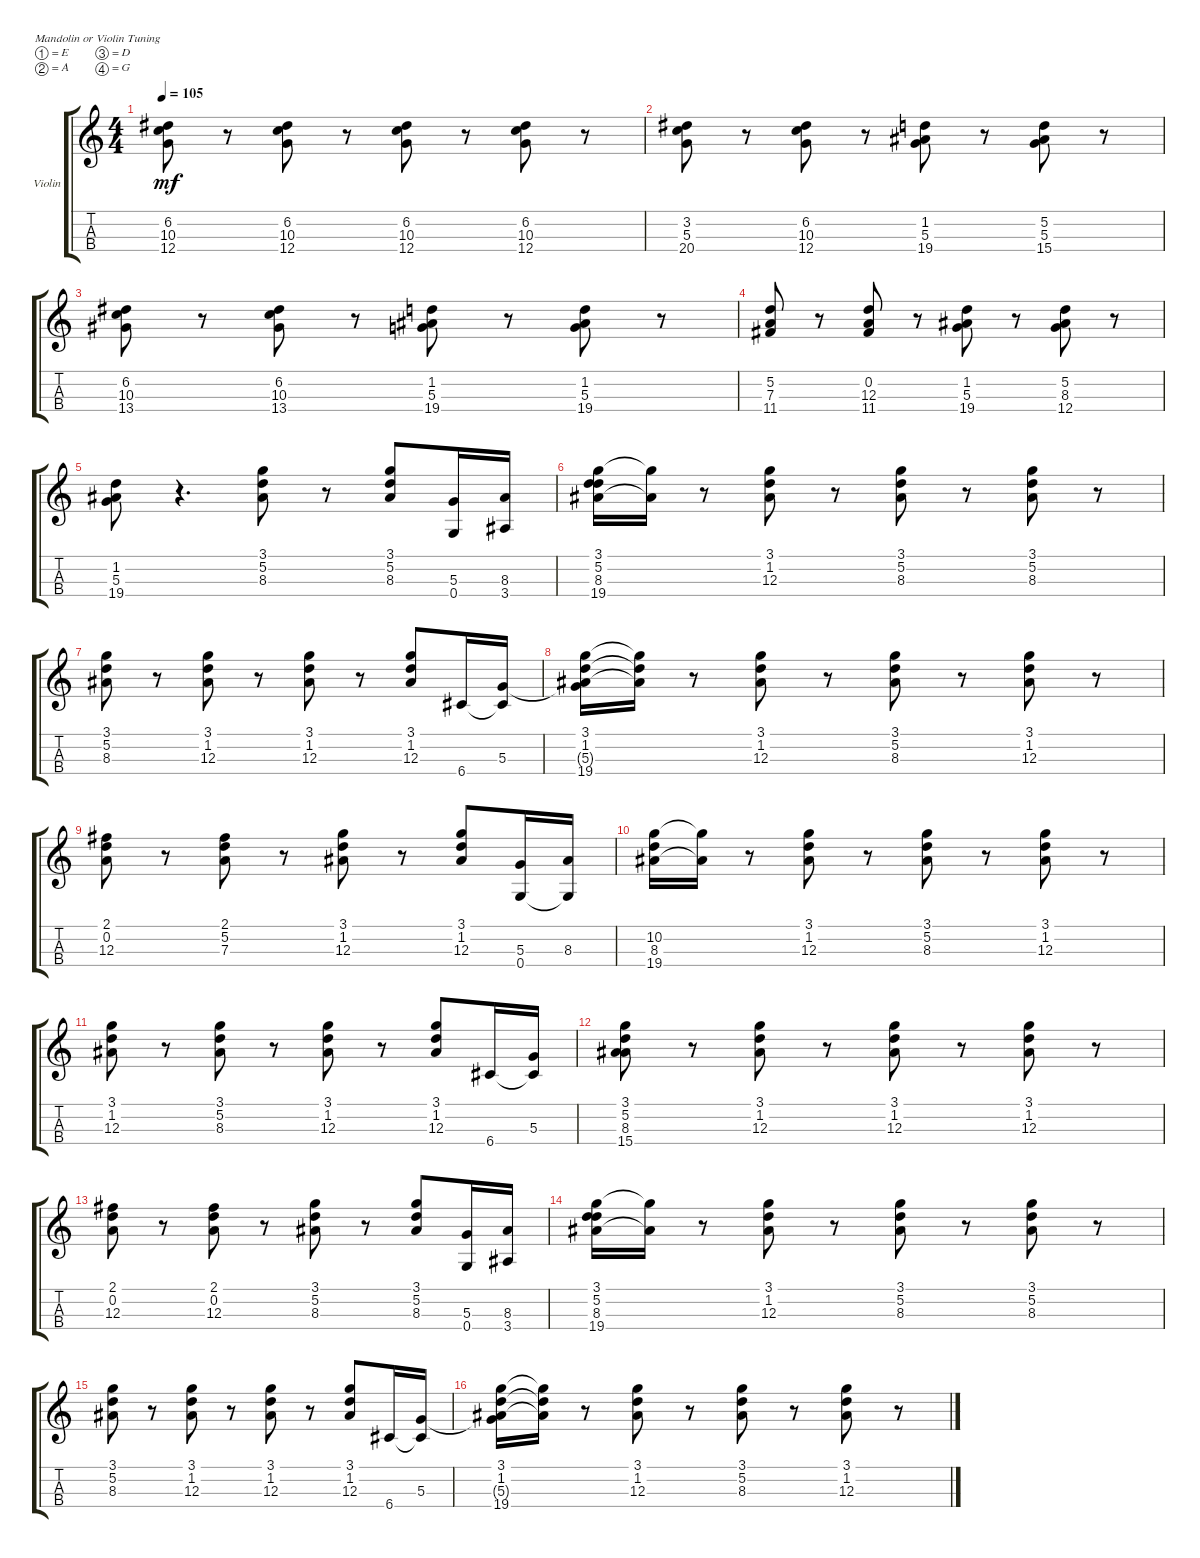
\defaultSystemsLayout 4
\bracketExtendMode groupsimilarinstruments
\firstSystemTrackNameOrientation horizontal
\otherSystemsTrackNameOrientation horizontal
\track ("Violin" "Violin") {instrument violin}
\staff {score tabs}
\tuning (E5 A4 D4 G3)
\ts (4 4)
\tempo 105
\clef g2
\scale
0.333333
\ks c
(6.2 10.3 12.4).8{dy mf} r.8 (6.2 10.3 12.4).8 r.8 (6.2 10.3 12.4).8 r.8 (6.2 10.3 12.4).8 r.8 |
\scale
0.333333 (3.2 5.3 20.4).8 r.8 (6.2 10.3 12.4).8 r.8 (1.2 5.3 19.4).8 r.8 (5.3 5.2 15.4).8 r.8 |
\scale
0.333333 (6.2 10.3 13.4).8 r.8 (6.2 10.3 13.4).8 r.8 (1.2 5.3 19.4).8 r.8 (1.2 5.3 19.4).8 r.8 |
\scale
0.333333 (5.2 7.3 11.4).8 r.8 (0.2 12.3 11.4).8 r.8 (1.2 5.3 19.4).8 r.8 (5.2 8.3 12.4).8 r.8 |
\scale
0.333333 (1.2 5.3 19.4).8 r.4{d} (3.1 5.2 8.3).8 r.8 (3.1 5.2 8.3).8 (5.3 0.4).16 (8.3 3.4).16 |
\scale
0.333333 (3.1 8.3 5.2 19.4).16 (3.1{t} 8.3{t}).16 r.8 (1.2 3.1 12.3).8 r.8 (5.2 8.3 3.1).8 r.8 (5.2 8.3 3.1).8 r.8 |
\scale
0.333333 (5.2 8.3 3.1).8 r.8 (1.2 3.1 12.3).8 r.8 (1.2 3.1 12.3).8 r.8 (1.2 3.1 12.3).8 6.4.16 (6.4{t} 5.3).16 |
\scale
0.333333 (5.3{t} 1.2 3.1 19.4).16 (1.2{t} 3.1{t} 19.4{t}).16 r.8 (1.2 3.1 12.3).8 r.8 (3.1 5.2 8.3).8 r.8 (1.2 3.1 12.3).8 r.8 |
\scale
0.333333 (0.2 2.1 12.3).8 r.8 (5.2 7.3 2.1).8 r.8 (1.2 12.3 3.1).8 r.8 (1.2 3.1 12.3).8 (5.3 0.4).16 (0.4{t} 8.3).16 |
\scale
0.333333 (8.3 10.2 19.4).16 (8.3{t} 10.2{t}).16 r.8 (1.2 3.1 12.3).8 r.8 (3.1 5.2 8.3).8 r.8 (1.2 3.1 12.3).8 r.8 |
\scale
0.333333 (1.2 12.3 3.1).8 r.8 (5.2 8.3 3.1).8 r.8 (1.2 3.1 12.3).8 r.8 (1.2 3.1 12.3).8 6.4.16 (6.4{t} 5.3).16 |
\scale
0.333333 (5.2 8.3 3.1 15.4).8 r.8 (1.2 3.1 12.3).8 r.8 (1.2 3.1 12.3).8 r.8 (1.2 12.3 3.1).8 r.8 |
\scale
0.333333 (0.2 2.1 12.3).8 r.8 (0.2 2.1 12.3).8 r.8 (3.1 5.2 8.3).8 r.8 (3.1 5.2 8.3).8 (5.3 0.4).16 (8.3 3.4).16 |
\scale
0.333333 (3.1 8.3 5.2 19.4).16 (3.1{t} 8.3{t}).16 r.8 (1.2 3.1 12.3).8 r.8 (5.2 8.3 3.1).8 r.8 (5.2 8.3 3.1).8 r.8 |
\scale
0.333333 (5.2 8.3 3.1).8 r.8 (1.2 3.1 12.3).8 r.8 (1.2 3.1 12.3).8 r.8 (1.2 3.1 12.3).8 6.4.16 (6.4{t} 5.3).16 |
\scale
0.333333 (5.3{t} 1.2 3.1 19.4).16 (1.2{t} 3.1{t} 19.4{t}).16 r.8 (1.2 3.1 12.3).8 r.8 (3.1 5.2 8.3).8 r.8 (1.2 3.1 12.3).8 r.8
